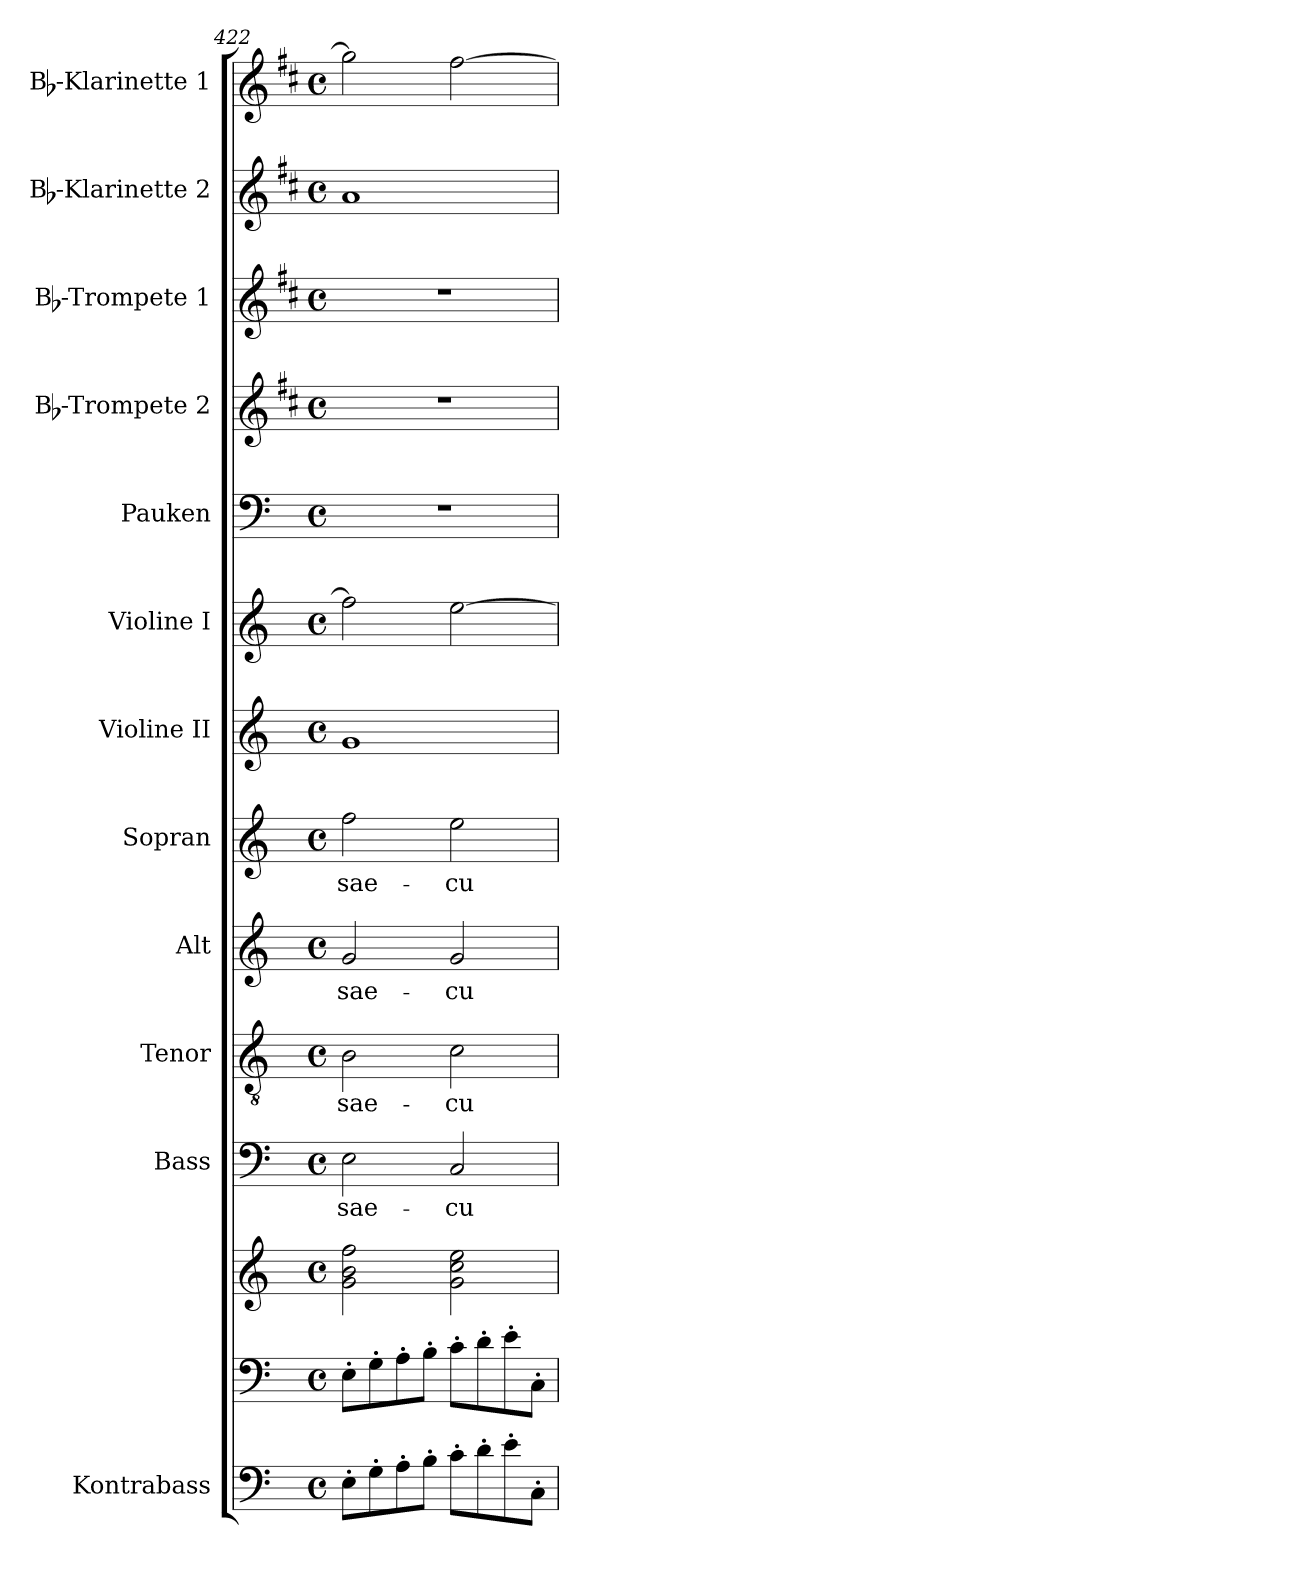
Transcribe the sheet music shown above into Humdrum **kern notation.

**kern	**kern	**kern	**kern	**text	**kern	**text	**kern	**text	**kern	**text	**kern	**kern	**kern	**kern	**kern	**kern	**kern
*part13	*part12	*part12	*part11	*part11	*part10	*part10	*part9	*part9	*part8	*part8	*part7	*part6	*part5	*part4	*part3	*part2	*part1
*staff14	*staff13	*staff12	*staff11	*staff11	*staff10	*staff10	*staff9	*staff9	*staff8	*staff8	*staff7	*staff6	*staff5	*staff4	*staff3	*staff2	*staff1
*I"Kontrabass	*	*	*I"Bass	*	*I"Tenor	*	*I"Alt	*	*I"Sopran	*	*I"Violine II	*I"Violine I	*I"Pauken	*I"Bb-Trompete 2	*I"Bb-Trompete 1	*I"Bb-Klarinette 2	*I"Bb-Klarinette 1
*I'Kb.	*	*	*I'B.	*	*I'T.	*	*I'A.	*	*I'S.	*	*I'Vl. II	*I'Vl. I	*I'Pk.	*I'Bb Trp. 2	*I'Bb Trp. 1	*I'Bb Kl. 2	*I'Bb Kl. 1
*clefF4	*clefF4	*clefG2	*clefF4	*	*clefGv2	*	*clefG2	*	*clefG2	*	*clefG2	*clefG2	*clefF4	*clefG2	*clefG2	*clefG2	*clefG2
*ITrd7c12	*	*	*	*	*	*	*	*	*	*	*	*	*	*ITrd1c2	*ITrd1c2	*ITrd1c2	*ITrd1c2
*k[]	*k[]	*k[]	*k[]	*	*k[]	*	*k[]	*	*k[]	*	*k[]	*k[]	*k[]	*k[]	*k[]	*k[]	*k[]
*C:	*C:	*C:	*C:	*	*C:	*	*C:	*	*C:	*	*C:	*C:	*C:	*C:	*C:	*C:	*C:
*M4/4	*M4/4	*M4/4	*M4/4	*	*M4/4	*	*M4/4	*	*M4/4	*	*M4/4	*M4/4	*M4/4	*M4/4	*M4/4	*M4/4	*M4/4
*met(c)	*met(c)	*met(c)	*met(c)	*	*met(c)	*	*met(c)	*	*met(c)	*	*met(c)	*met(c)	*met(c)	*met(c)	*met(c)	*met(c)	*met(c)
=422	=422	=422	=422	=422	=422	=422	=422	=422	=422	=422	=422	=422	=422	=422	=422	=422	=422
!	!	!	!	!LO:LY:b	!	!LO:LY:b	!	!LO:LY:b	!	!LO:LY:b	!	!	!	!	!	!	!
8EE'>\L	8E'>\L	2g\ 2b\ 2ff\	2E\	sae-	2B\	sae-	2g/	sae-	2ff\	sae-	1g	2ff\]	1r	1r	1r	1g	2ff\]
8GG'>\	8G'>\	.	.	.	.	.	.	.	.	.	.	.	.	.	.	.	.
8AA'>\	8A'>\	.	.	.	.	.	.	.	.	.	.	.	.	.	.	.	.
8BB'>\J	8B'>\J	.	.	.	.	.	.	.	.	.	.	.	.	.	.	.	.
!	!	!	!	!LO:LY:b	!	!LO:LY:b	!	!LO:LY:b	!	!LO:LY:b	!	!	!	!	!	!	!
8C'>\L	8c'>\L	2g\ 2cc\ 2ee\	2C/	-cu-	2c\	-cu-	2g/	-cu-	2ee\	-cu-	.	[2ee\	.	.	.	.	[2ee\
8D'>\	8d'>\	.	.	.	.	.	.	.	.	.	.	.	.	.	.	.	.
8E'>\	8e'>\	.	.	.	.	.	.	.	.	.	.	.	.	.	.	.	.
8CC'>\J	8C'>\J	.	.	.	.	.	.	.	.	.	.	.	.	.	.	.	.
=	=	=	=	=	=	=	=	=	=	=	=	=	=	=	=	=	=
*-	*-	*-	*-	*-	*-	*-	*-	*-	*-	*-	*-	*-	*-	*-	*-	*-	*-
